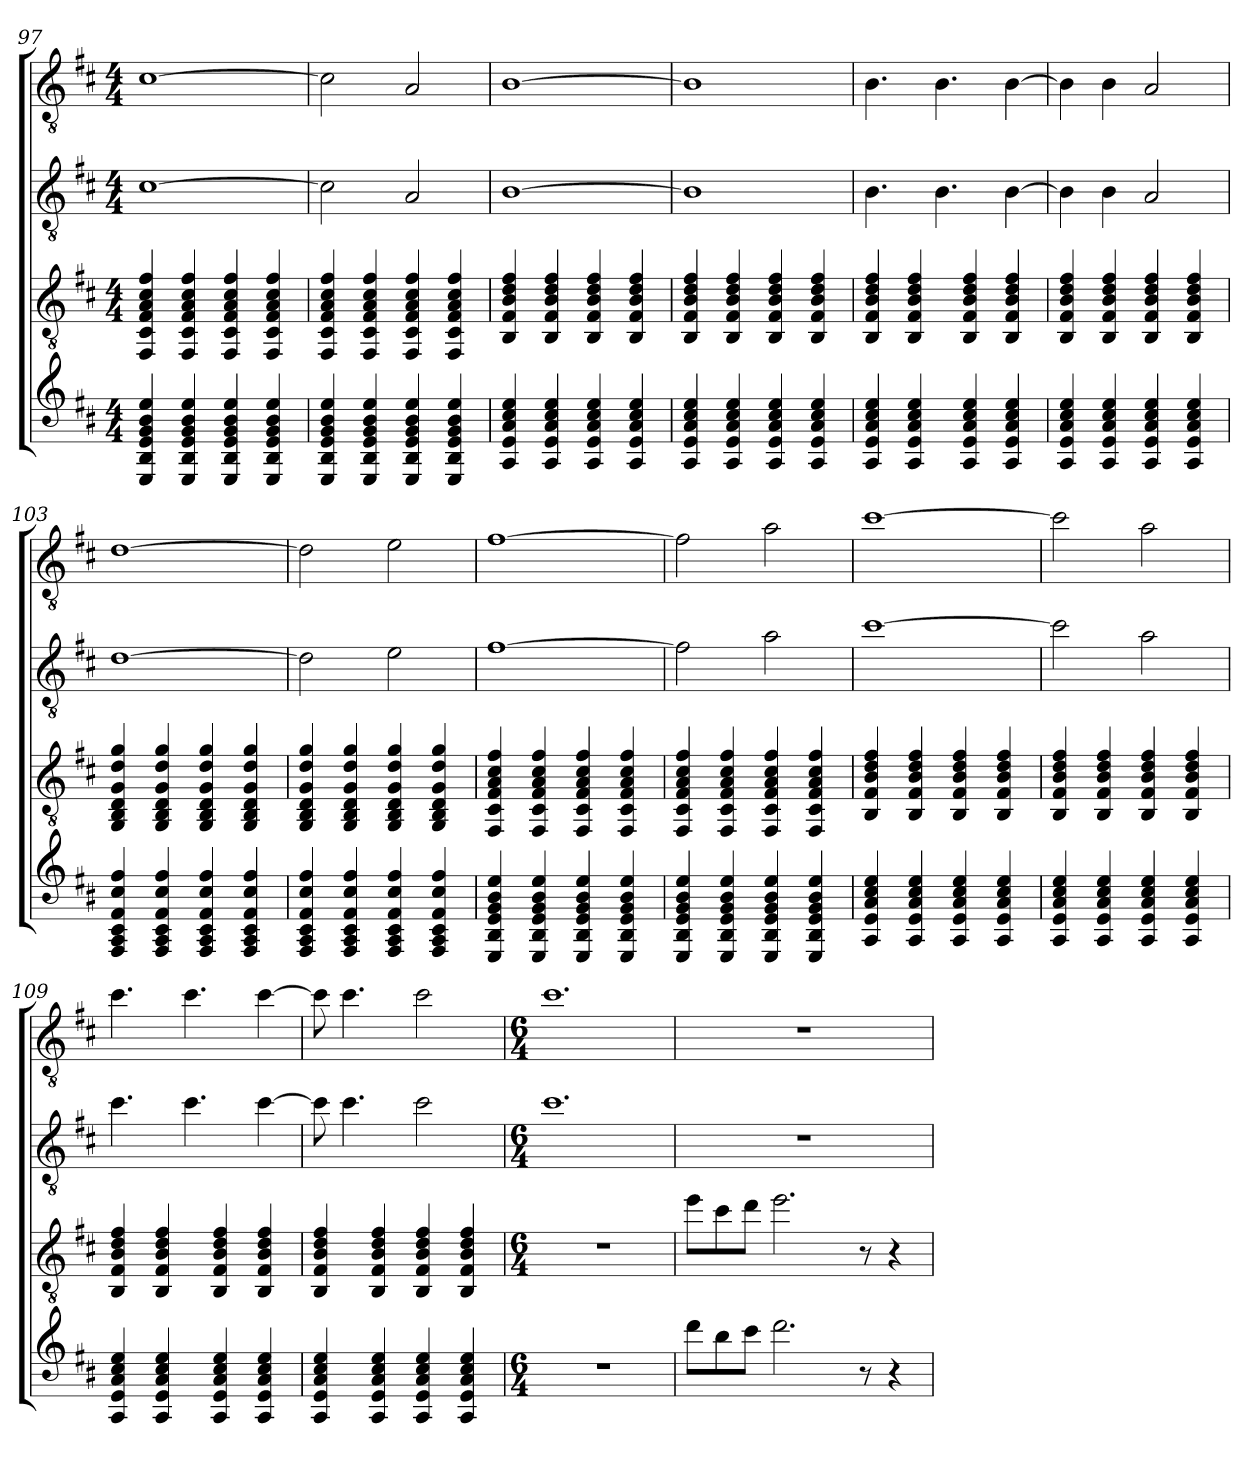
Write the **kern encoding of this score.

**kern	**kern	**kern	**kern
*part4	*part3	*part2	*part1
*staff4	*staff3	*staff2	*staff1
*clefG5	*clefGv2	*clefGv2	*clefGv2
*k[f#c#]	*k[f#c#]	*k[f#c#]	*k[f#c#]
*M4/4	*M4/4	*M4/4	*M4/4
=97	=97	=97	=97
4FF# 4C# 4F# 4A 4c# 4f#	4FF# 4C# 4F# 4A 4c# 4f#	[1c#	[1c#
4FF# 4C# 4F# 4A 4c# 4f#	4FF# 4C# 4F# 4A 4c# 4f#	.	.
4FF# 4C# 4F# 4A 4c# 4f#	4FF# 4C# 4F# 4A 4c# 4f#	.	.
4FF# 4C# 4F# 4A 4c# 4f#	4FF# 4C# 4F# 4A 4c# 4f#	.	.
=98	=98	=98	=98
4FF# 4C# 4F# 4A 4c# 4f#	4FF# 4C# 4F# 4A 4c# 4f#	2c#]	2c#]
4FF# 4C# 4F# 4A 4c# 4f#	4FF# 4C# 4F# 4A 4c# 4f#	.	.
4FF# 4C# 4F# 4A 4c# 4f#	4FF# 4C# 4F# 4A 4c# 4f#	2A	2A
4FF# 4C# 4F# 4A 4c# 4f#	4FF# 4C# 4F# 4A 4c# 4f#	.	.
!!LO:LB:g=z
=99	=99	=99	=99
4BB 4F# 4B 4d 4f#	4BB 4F# 4B 4d 4f#	[1B	[1B
4BB 4F# 4B 4d 4f#	4BB 4F# 4B 4d 4f#	.	.
4BB 4F# 4B 4d 4f#	4BB 4F# 4B 4d 4f#	.	.
4BB 4F# 4B 4d 4f#	4BB 4F# 4B 4d 4f#	.	.
=100	=100	=100	=100
4BB 4F# 4B 4d 4f#	4BB 4F# 4B 4d 4f#	1B]	1B]
4BB 4F# 4B 4d 4f#	4BB 4F# 4B 4d 4f#	.	.
4BB 4F# 4B 4d 4f#	4BB 4F# 4B 4d 4f#	.	.
4BB 4F# 4B 4d 4f#	4BB 4F# 4B 4d 4f#	.	.
=101	=101	=101	=101
4BB 4F# 4B 4d 4f#	4BB 4F# 4B 4d 4f#	4.B	4.B
4BB 4F# 4B 4d 4f#	4BB 4F# 4B 4d 4f#	.	.
.	.	4.B	4.B
4BB 4F# 4B 4d 4f#	4BB 4F# 4B 4d 4f#	.	.
4BB 4F# 4B 4d 4f#	4BB 4F# 4B 4d 4f#	[4B	[4B
=102	=102	=102	=102
4BB 4F# 4B 4d 4f#	4BB 4F# 4B 4d 4f#	4B]	4B]
4BB 4F# 4B 4d 4f#	4BB 4F# 4B 4d 4f#	4B	4B
4BB 4F# 4B 4d 4f#	4BB 4F# 4B 4d 4f#	2A	2A
4BB 4F# 4B 4d 4f#	4BB 4F# 4B 4d 4f#	.	.
!!LO:LB:g=z
=103	=103	=103	=103
4GG 4BB 4D 4G 4d 4g	4GG 4BB 4D 4G 4d 4g	[1d	[1d
4GG 4BB 4D 4G 4d 4g	4GG 4BB 4D 4G 4d 4g	.	.
4GG 4BB 4D 4G 4d 4g	4GG 4BB 4D 4G 4d 4g	.	.
4GG 4BB 4D 4G 4d 4g	4GG 4BB 4D 4G 4d 4g	.	.
=104	=104	=104	=104
4GG 4BB 4D 4G 4d 4g	4GG 4BB 4D 4G 4d 4g	2d]	2d]
4GG 4BB 4D 4G 4d 4g	4GG 4BB 4D 4G 4d 4g	.	.
4GG 4BB 4D 4G 4d 4g	4GG 4BB 4D 4G 4d 4g	2e	2e
4GG 4BB 4D 4G 4d 4g	4GG 4BB 4D 4G 4d 4g	.	.
=105	=105	=105	=105
4FF# 4C# 4F# 4A 4c# 4f#	4FF# 4C# 4F# 4A 4c# 4f#	[1f#	[1f#
4FF# 4C# 4F# 4A 4c# 4f#	4FF# 4C# 4F# 4A 4c# 4f#	.	.
4FF# 4C# 4F# 4A 4c# 4f#	4FF# 4C# 4F# 4A 4c# 4f#	.	.
4FF# 4C# 4F# 4A 4c# 4f#	4FF# 4C# 4F# 4A 4c# 4f#	.	.
=106	=106	=106	=106
4FF# 4C# 4F# 4A 4c# 4f#	4FF# 4C# 4F# 4A 4c# 4f#	2f#]	2f#]
4FF# 4C# 4F# 4A 4c# 4f#	4FF# 4C# 4F# 4A 4c# 4f#	.	.
4FF# 4C# 4F# 4A 4c# 4f#	4FF# 4C# 4F# 4A 4c# 4f#	2a	2a
4FF# 4C# 4F# 4A 4c# 4f#	4FF# 4C# 4F# 4A 4c# 4f#	.	.
!!LO:LB:g=z
=107	=107	=107	=107
4BB 4F# 4B 4d 4f#	4BB 4F# 4B 4d 4f#	[1cc#	[1cc#
4BB 4F# 4B 4d 4f#	4BB 4F# 4B 4d 4f#	.	.
4BB 4F# 4B 4d 4f#	4BB 4F# 4B 4d 4f#	.	.
4BB 4F# 4B 4d 4f#	4BB 4F# 4B 4d 4f#	.	.
=108	=108	=108	=108
4BB 4F# 4B 4d 4f#	4BB 4F# 4B 4d 4f#	2cc#]	2cc#]
4BB 4F# 4B 4d 4f#	4BB 4F# 4B 4d 4f#	.	.
4BB 4F# 4B 4d 4f#	4BB 4F# 4B 4d 4f#	2a	2a
4BB 4F# 4B 4d 4f#	4BB 4F# 4B 4d 4f#	.	.
=109	=109	=109	=109
4BB 4F# 4B 4d 4f#	4BB 4F# 4B 4d 4f#	4.cc#	4.cc#
4BB 4F# 4B 4d 4f#	4BB 4F# 4B 4d 4f#	.	.
.	.	4.cc#	4.cc#
4BB 4F# 4B 4d 4f#	4BB 4F# 4B 4d 4f#	.	.
4BB 4F# 4B 4d 4f#	4BB 4F# 4B 4d 4f#	[4cc#	[4cc#
=110	=110	=110	=110
4BB 4F# 4B 4d 4f#	4BB 4F# 4B 4d 4f#	8cc#]	8cc#]
.	.	4.cc#	4.cc#
4BB 4F# 4B 4d 4f#	4BB 4F# 4B 4d 4f#	.	.
4BB 4F# 4B 4d 4f#	4BB 4F# 4B 4d 4f#	2cc#	2cc#
4BB 4F# 4B 4d 4f#	4BB 4F# 4B 4d 4f#	.	.
!!LO:PB:g=z
=111	=111	=111	=111
*M6/4	*M6/4	*M6/4	*M6/4
1.r	1.r	1.cc#	1.cc#
=112	=112	=112	=112
8ee\L	8eeL	1.r	1.r
8cc#\	8cc#	.	.
8dd\J	8ddJ	.	.
2.ee	2.ee	.	.
8r	8r	.	.
4r	4r	.	.
=	=	=	=
*-	*-	*-	*-
